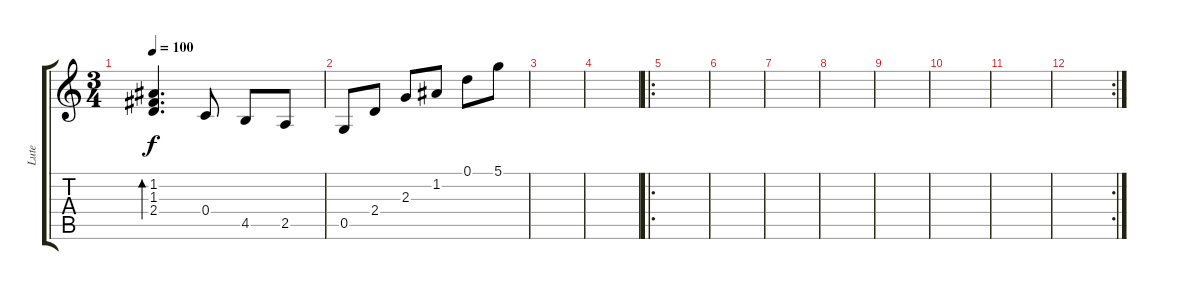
\track ("Lute" "Lute") {instrument acousticguitarnylon}
\staff {score tabs}
\tuning (D4 A3 F3 C3 G2 D2) {hide}
\ts (3 4)
\tempo 100
\clef g2
\ks c
(1.2 1.3 2.4).4{d bd 120 dy f} 0.4.8 4.5.8 2.5.8 |
0.5.8 2.4.8 2.3.8 1.2.8 0.1.8 5.1.8 |
|
|
\ro
|
|
|
|
|
|
|
\rc 2
